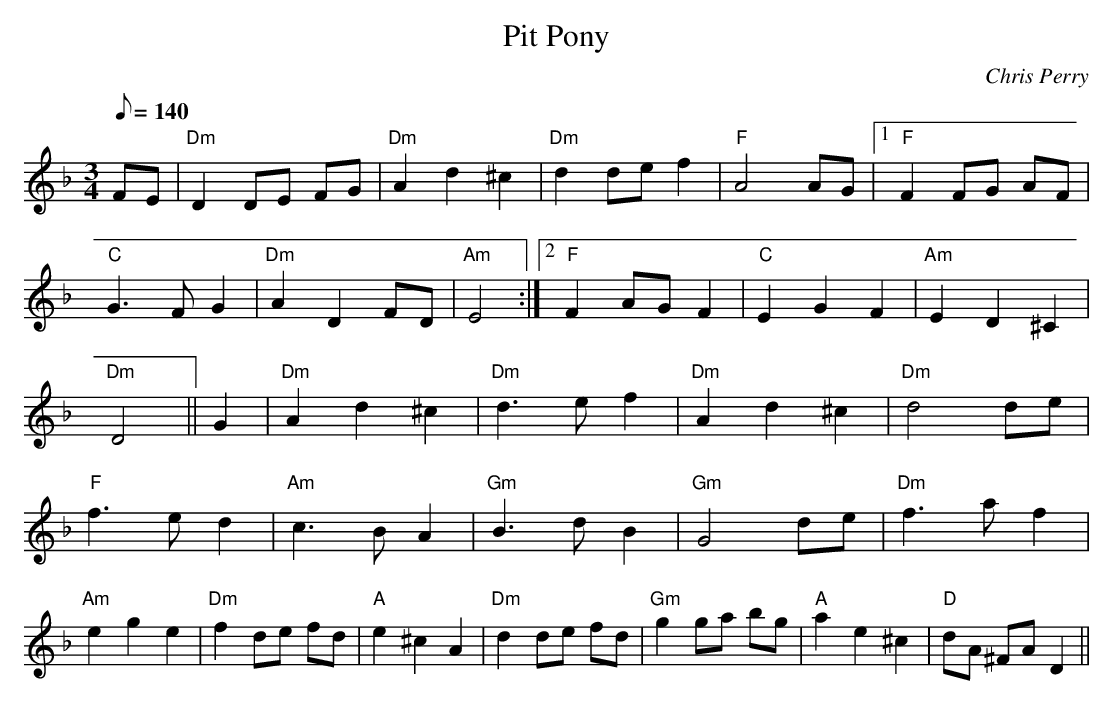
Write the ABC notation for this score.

X:1
T:Pit Pony
C:Chris Perry
M:3/4
L:1/8
Q:140
K:F
FE |\
"Dm"D2 DE FG |\
"Dm"A2 d2 ^c2 |\
"Dm"d2 de f2 |\
"F"A4 AG \
|1 "F"F2 FG AF |\
"C"G3 F G2 |\
"Dm"A2 D2 FD |\
"Am"E4 :|2\
"F"F2 AG F2 |\
"C"E2 G2 F2 |\
"Am"E2 D2 ^C2 |\
"Dm"D4 ||\
G2 |\
"Dm"A2 d2 ^c2 |\
"Dm"d3 e f2 |\
"Dm"A2 d2 ^c2 |\
"Dm"d4 de |\
"F"f3 e d2 |\
"Am"c3 B A2 |\
"Gm"B3 d B2 |\
"Gm"G4 de |\
"Dm"f3 a f2 |\
"Am"e2 g2 e2 |\
"Dm"f2 de fd |\
"A"e2 ^c2 A2 |\
"Dm"d2 de fd |\
"Gm"g2 ga bg |\
"A"a2 e2 ^c2 |\
"D"dA ^FA D2 ||
